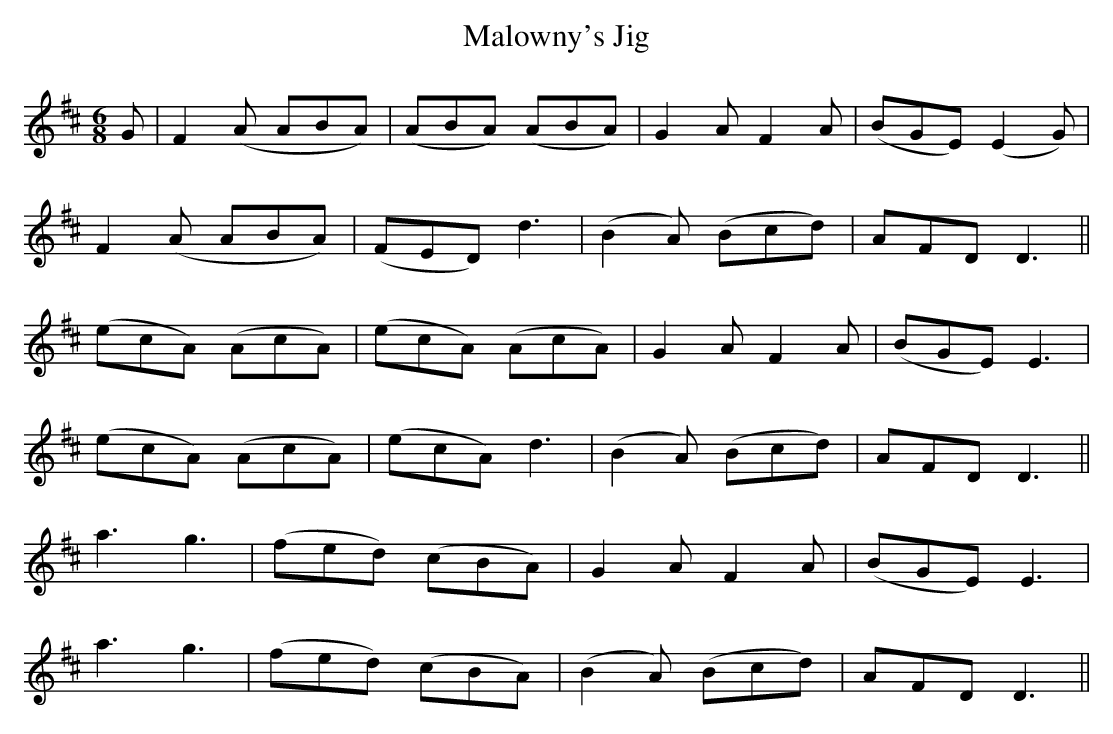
X:1
T:Malowny's Jig
M:6/8
L:1/8
K:D
G|F2(A ABA)|(ABA) (ABA)|G2A F2A|(BGE) (E2G)|
F2(A ABA)|(FED) d3|(B2A) (Bcd)|AFD D3||
(ecA) (AcA)|(ecA) (AcA)|G2A F2A|(BGE) E3|
(ecA) (AcA)|(ecA) d3|(B2A) (Bcd)|AFD D3||
a3 g3|(fed) (cBA)|G2A F2A|(BGE) E3|
a3 g3|(fed) (cBA)|(B2A) (Bcd)|AFD D3||
